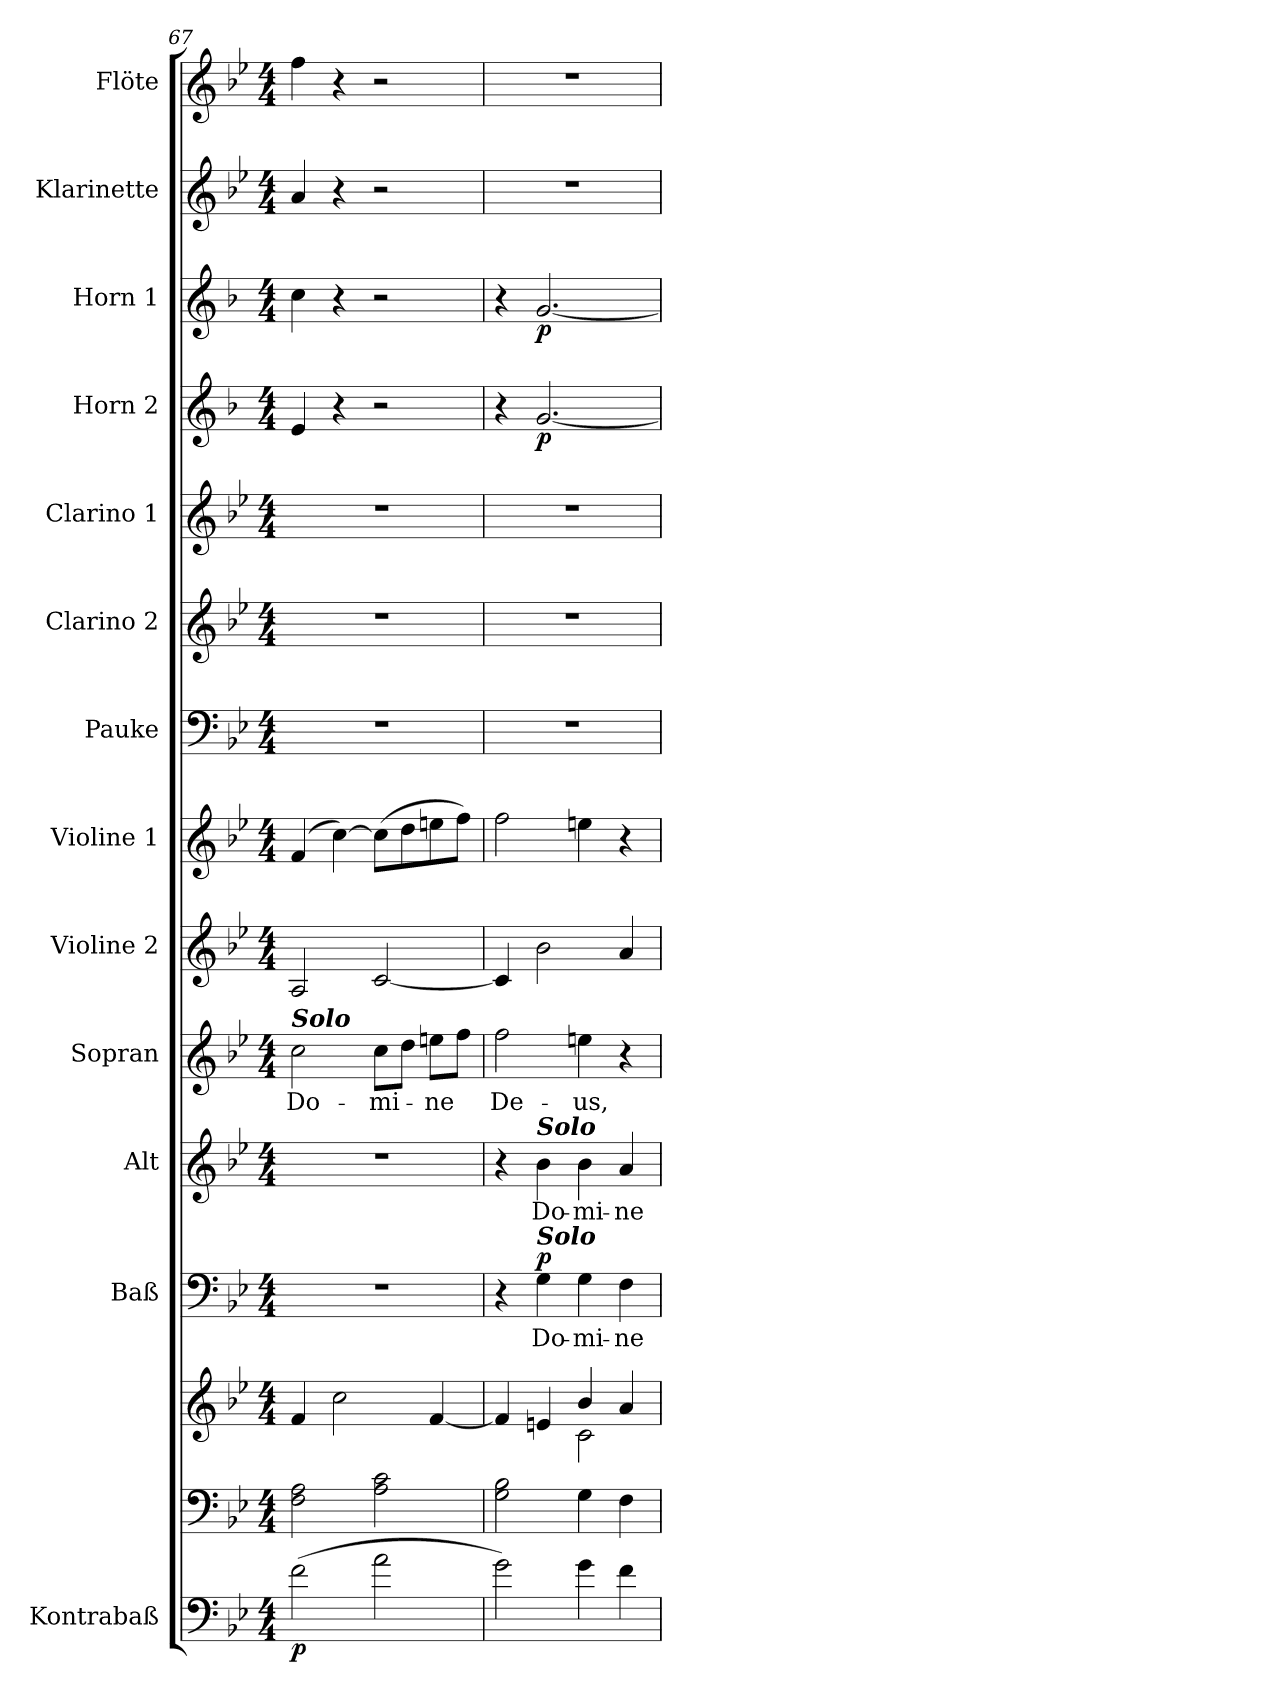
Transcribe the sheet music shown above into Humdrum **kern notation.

**kern	**dynam	**kern	**kern	**kern	**text	**dynam	**kern	**text	**kern	**text	**kern	**kern	**kern	**kern	**kern	**kern	**dynam	**kern	**dynam	**kern	**kern
*part14	*part14	*part13	*part13	*part12	*part12	*part12	*part11	*part11	*part10	*part10	*part9	*part8	*part7	*part6	*part5	*part4	*part4	*part3	*part3	*part2	*part1
*staff15	*staff15	*staff14	*staff13	*staff12	*staff12	*staff12	*staff11	*staff11	*staff10	*staff10	*staff9	*staff8	*staff7	*staff6	*staff5	*staff4	*staff4	*staff3	*staff3	*staff2	*staff1
*I"Kontrabaß	*	*	*	*I"Baß	*	*	*I"Alt	*	*I"Sopran	*	*I"Violine 2	*I"Violine 1	*I"Pauke	*I"Clarino 2	*I"Clarino 1	*I"Horn 2	*	*I"Horn 1	*	*I"Klarinette	*I"Flöte
*I'Kb	*	*	*	*I'Baß	*	*	*I'Alt	*	*I'Sop	*	*I'Vln. 2	*I'Vln. 1	*I'Pk.	*	*	*I'Hrn. 2	*	*I'Hrn. 1	*	*	*I'Fl.
*clefF4	*	*clefF4	*clefG2	*clefF4	*	*	*clefG2	*	*clefG2	*	*clefG2	*clefG2	*clefF4	*clefG2	*clefG2	*clefG2	*	*clefG2	*	*clefG2	*clefG2
*ITrd7c12	*	*	*	*	*	*	*	*	*	*	*	*	*	*ITrd7c12	*ITrd7c12	*ITrd4c7	*	*ITrd4c7	*	*	*
*k[b-e-]	*	*k[b-e-]	*k[b-e-]	*k[b-e-]	*	*	*k[b-e-]	*	*k[b-e-]	*	*k[b-e-]	*k[b-e-]	*k[b-e-]	*k[b-e-]	*k[b-e-]	*k[b-e-]	*	*k[b-e-]	*	*k[b-e-]	*k[b-e-]
*B-:	*	*B-:	*B-:	*B-:	*	*	*B-:	*	*B-:	*	*B-:	*B-:	*B-:	*B-:	*B-:	*B-:	*	*B-:	*	*B-:	*B-:
*M4/4	*	*M4/4	*M4/4	*M4/4	*	*	*M4/4	*	*M4/4	*	*M4/4	*M4/4	*M4/4	*M4/4	*M4/4	*M4/4	*	*M4/4	*	*M4/4	*M4/4
=67	=67	=67	=67	=67	=67	=67	=67	=67	=67	=67	=67	=67	=67	=67	=67	=67	=67	=67	=67	=67	=67
!	!	!	!	!	!	!	!	!	!LO:TX:a:Bi:t=Solo	!	!	!	!	!	!	!	!	!	!	!	!
!	!LO:DY:b	!	!	!	!	!	!	!	!	!LO:LY:b	!	!	!	!	!	!	!	!	!	!	!
(>2F\	p	2F\ 2A\	4f/	1r	.	.	1r	.	2cc\	Do-	2A/	(4f/	1r	1r	1r	4A/	.	4f\	.	4a/	4ff\
.	.	.	2cc\	.	.	.	.	.	.	.	.	[4cc\)	.	.	.	4r	.	4r	.	4r	4r
!	!	!	!	!	!	!	!	!	!	!LO:LY:b	!	!	!	!	!	!	!	!	!	!	!
2A\	.	2A\ 2c\	.	.	.	.	.	.	8cc\L	-mi-	[2c/	(>8cc\L]	.	.	.	2r	.	2r	.	2r	2r
.	.	.	.	.	.	.	.	.	8dd\J	.	.	8dd\	.	.	.	.	.	.	.	.	.
!	!	!	!	!	!	!	!	!	!	!LO:LY:b	!	!	!	!	!	!	!	!	!	!	!
.	.	.	[4f/	.	.	.	.	.	8een\L	-ne	.	8een\	.	.	.	.	.	.	.	.	.
.	.	.	.	.	.	.	.	.	8ff\J	.	.	8ff\J)	.	.	.	.	.	.	.	.	.
=68	=68	=68	=68	=68	=68	=68	=68	=68	=68	=68	=68	=68	=68	=68	=68	=68	=68	=68	=68	=68	=68
*	*	*	*^	*	*	*	*	*	*	*	*	*	*	*	*	*	*	*	*	*	*
!	!	!	!	!	!	!	!	!	!	!	!LO:LY:b	!	!	!	!	!	!	!	!	!	!	!
2G\)	.	2G\ 2B-\	4f/]	2ryy	4r	.	.	4r	.	2ff\	De-	4c/]	2ff\	1r	1r	1r	4r	.	4r	.	1r	1r
!	!	!	!	!	!	!	!	!LO:TX:a:Bi:t=Solo	!	!	!	!	!	!	!	!	!	!	!	!	!	!
!	!	!	!	!	!LO:TX:a:Bi:t=Solo	!	!	!	!	!	!	!	!	!	!	!	!	!	!	!	!	!
!	!	!	!	!	!	!LO:LY:b	!LO:DY:a	!	!LO:LY:b	!	!	!	!	!	!	!	!	!LO:DY:b	!	!LO:DY:b	!	!
.	.	.	4en/	.	4G\	Do-	p	4b-\	Do-	.	.	2b-\	.	.	.	.	[2.c/	p	[2.c/	p	.	.
!	!	!	!	!	!	!LO:LY:b	!	!	!LO:LY:b	!	!LO:LY:b	!	!	!	!	!	!	!	!	!	!	!
4G\	.	4G\	4b-/	2c\	4G\	-mi-	.	4b-\	-mi-	4een\	-us,	.	4een\	.	.	.	.	.	.	.	.	.
!	!	!	!	!	!	!LO:LY:b	!	!	!LO:LY:b	!	!	!	!	!	!	!	!	!	!	!	!	!
4F\	.	4F\	4a/	.	4F\	-ne	.	4a/	-ne	4r	.	4a/	4r	.	.	.	.	.	.	.	.	.
*	*	*	*v	*v	*	*	*	*	*	*	*	*	*	*	*	*	*	*	*	*	*	*
=	=	=	=	=	=	=	=	=	=	=	=	=	=	=	=	=	=	=	=	=	=
*-	*-	*-	*-	*-	*-	*-	*-	*-	*-	*-	*-	*-	*-	*-	*-	*-	*-	*-	*-	*-	*-
